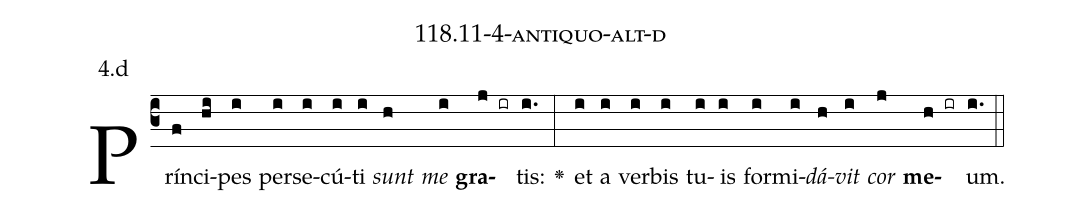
name: 118.11-4-antiquo-alt-d;
annotation: 4.d;
%%
(c3)Prín(f)ci(hi)pes(i) per(i)se(i)cú(i)ti(i) <i>sunt</i>(h) <i>me</i>(i) <b>gra</b>(j ir)tis:(i.) <v>\greheightstar</v>(:) et(i) a(i) ver(i)bis(i) tu(i)is(i) for(i)mi(i)<i>dá</i>(h)<i>vit</i>(i) <i>cor</i>(j) <b>me</b>(h ir)um.(i.) (::)


%E(i) u(h) o(i) u(j) a(h) e.(i.) (::)
